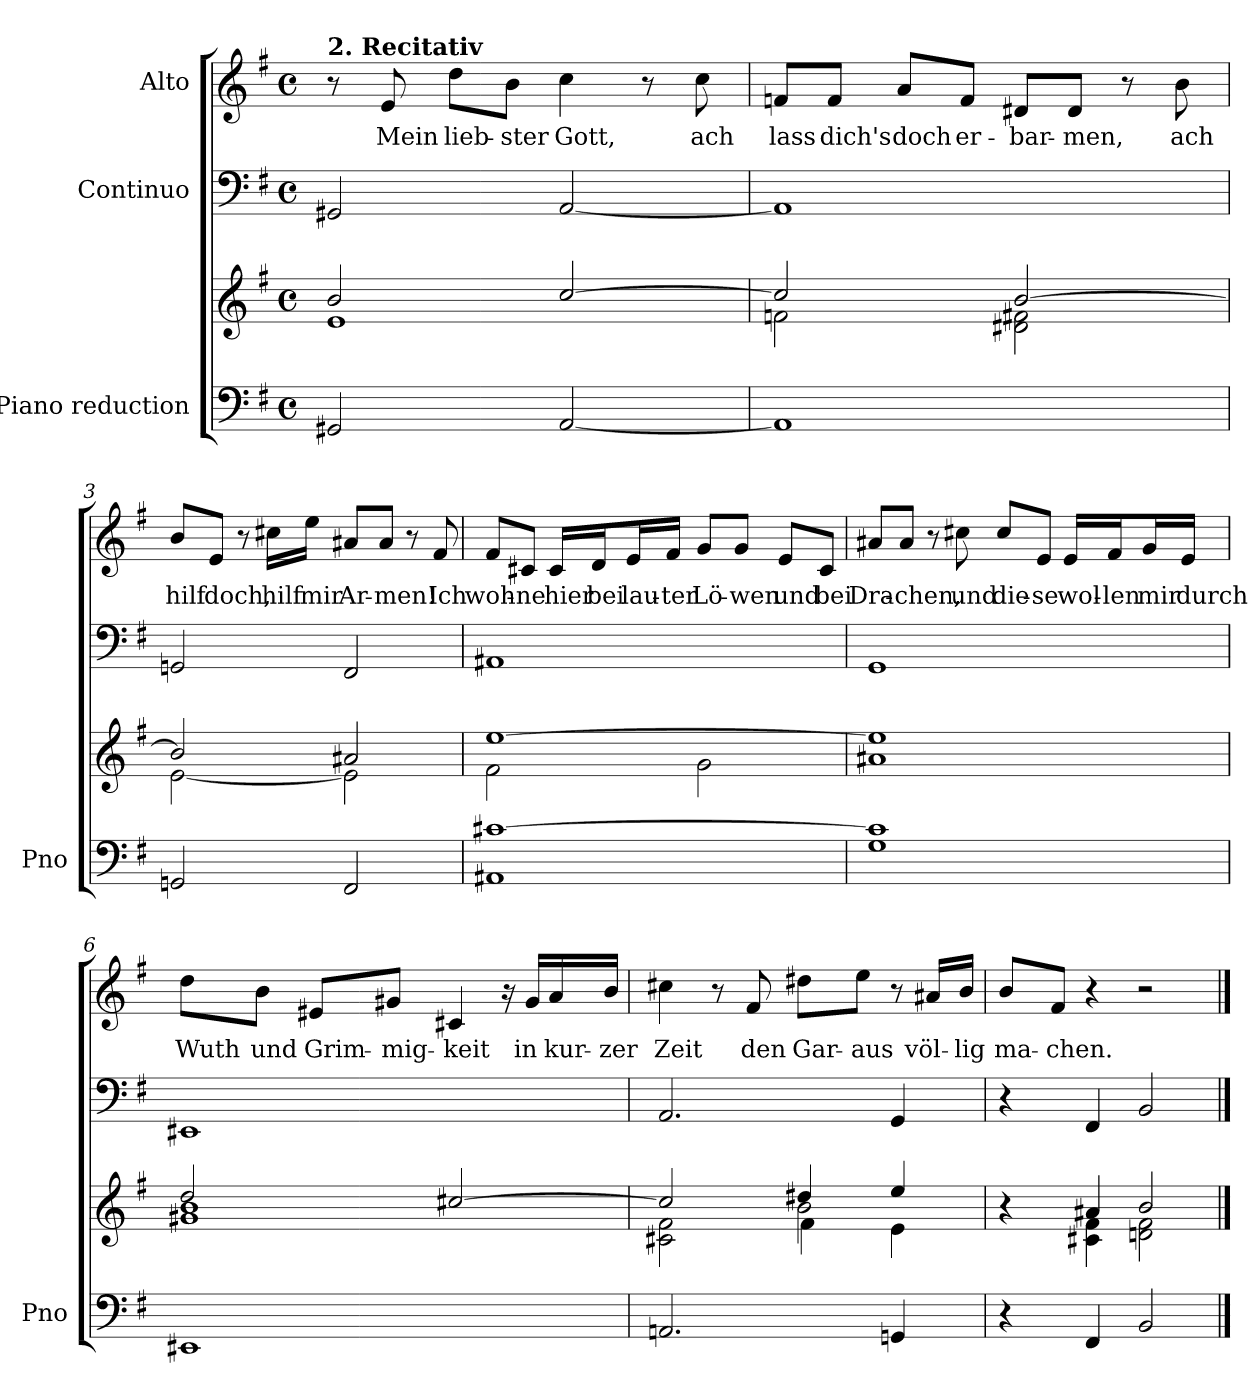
**kern	**kern	**kern	**kern	**text
*part3	*part3	*part2	*part1	*part1
*staff4	*staff3	*staff2	*staff1	*staff1
*I"Piano  reduction	*	*I"Continuo	*I"Alto	*
*I'Pno	*	*	*	*
*stria5	*stria5	*	*	*
*clefF4	*clefG2	*clefF4	*clefG2	*
*k[f#]	*k[f#]	*k[f#]	*k[f#]	*
*M4/4	*M4/4	*M4/4	*M4/4	*
*met(c)	*met(c)	*met(c)	*met(c)	*
=1	=1	=1	=1	=1
*	*^	*	*	*
!	!	!	!	!LO:TX:a:B:t=2. Recitativ	!
2GG#X/	2b/	1e	2GG#X/	8r	.
!	!	!	!	!	!LO:LY:b
.	.	.	.	8e/	Mein
!	!	!	!	!	!LO:LY:b
.	.	.	.	8dd\L	lieb-
!	!	!	!	!	!LO:LY:b
.	.	.	.	8b\J	-ster
!	!	!	!	!	!LO:LY:b
[2AA/	[2cc/	.	[2AA/	4cc\	Gott,
.	.	.	.	8r	.
!	!	!	!	!	!LO:LY:b
.	.	.	.	8cc\	ach
=2	=2	=2	=2	=2	=2
!	!	!	!	!	!LO:LY:b
1AA]	2cc/]	2fn\	1AA]	8fn/L	lass
!	!	!	!	!	!LO:LY:b
.	.	.	.	8f/J	dich's
!	!	!	!	!	!LO:LY:b
.	.	.	.	8a/L	doch
!	!	!	!	!	!LO:LY:b
.	.	.	.	8f/J	er-
!	!	!	!	!	!LO:LY:b
.	[2b/	2d#X\ 2f#X\	.	8d#X/L	-bar-
!	!	!	!	!	!LO:LY:b
.	.	.	.	8d#/J	-men,
.	.	.	.	8r	.
!	!	!	!	!	!LO:LY:b
.	.	.	.	8b\	ach
=3	=3	=3	=3	=3	=3
!	!	!	!	!	!LO:LY:b
2GGn/	2b/]	[2e\	2GGn/	8b/L	hilf
!	!	!	!	!	!LO:LY:b
.	.	.	.	8e/J	doch,
.	.	.	.	8r	.
!	!	!	!	!	!LO:LY:b
.	.	.	.	16cc#X\LL	hilf
!	!	!	!	!	!LO:LY:b
.	.	.	.	16ee\JJ	mir
!	!	!	!	!	!LO:LY:b
2FF#/	2a#X/	2e\]	2FF#/	8a#X/L	Ar-
!	!	!	!	!	!LO:LY:b
.	.	.	.	8a#/J	-men!
.	.	.	.	8r	.
!	!	!	!	!	!LO:LY:b
.	.	.	.	8f#/	Ich
=4	=4	=4	=4	=4	=4
*^	*	*	*	*	*
!	!	!	!	!	!	!LO:LY:b
[1c#X	1AA#X	[1ee	2f#\	1AA#X	8f#/L	woh-
!	!	!	!	!	!	!LO:LY:b
.	.	.	.	.	8c#X/J	-ne
!	!	!	!	!	!	!LO:LY:b
.	.	.	.	.	16c#/LL	hier
!	!	!	!	!	!	!LO:LY:b
.	.	.	.	.	16d/J	bei
!	!	!	!	!	!	!LO:LY:b
.	.	.	.	.	16e/L	lau-
!	!	!	!	!	!	!LO:LY:b
.	.	.	.	.	16f#/JJ	-ter
!	!	!	!	!	!	!LO:LY:b
.	.	.	2g\	.	8g/L	Lö-
!	!	!	!	!	!	!LO:LY:b
.	.	.	.	.	8g/J	-wen
!	!	!	!	!	!	!LO:LY:b
.	.	.	.	.	8e/L	und
!	!	!	!	!	!	!LO:LY:b
.	.	.	.	.	8c#/J	bei
!!LO:LB:g=z
=5	=5	=5	=5	=5	=5	=5
!	!	!	!	!	!	!LO:LY:b
1c#]	1G	1ee]	1a#X	1GG	8a#X/L	Dra-
!	!	!	!	!	!	!LO:LY:b
.	.	.	.	.	8a#/J	-chen,
.	.	.	.	.	8r	.
!	!	!	!	!	!	!LO:LY:b
.	.	.	.	.	8cc#X\	und
!	!	!	!	!	!	!LO:LY:b
.	.	.	.	.	8cc#/L	die-
!	!	!	!	!	!	!LO:LY:b
.	.	.	.	.	8e/J	-se
!	!	!	!	!	!	!LO:LY:b
.	.	.	.	.	16e/LL	wol-
!	!	!	!	!	!	!LO:LY:b
.	.	.	.	.	16f#/J	-len
!	!	!	!	!	!	!LO:LY:b
.	.	.	.	.	16g/L	mir
!	!	!	!	!	!	!LO:LY:b
.	.	.	.	.	16e/JJ	durch
*v	*v	*	*	*	*	*
=6	=6	=6	=6	=6	=6
!	!	!	!	!	!LO:LY:b
1EE#X	2dd/	1g#X 1b	1EE#X	8dd\L	Wuth
!	!	!	!	!	!LO:LY:b
.	.	.	.	8b\J	und
!	!	!	!	!	!LO:LY:b
.	.	.	.	8e#X/L	Grim-
!	!	!	!	!	!LO:LY:b
.	.	.	.	8g#X/J	-mig-
!	!	!	!	!	!LO:LY:b
.	[2cc#X/	.	.	4c#X/	-keit
.	.	.	.	16r	.
!	!	!	!	!	!LO:LY:b
.	.	.	.	16g#/LL	in
!	!	!	!	!	!LO:LY:b
.	.	.	.	16a/	kur-
!	!	!	!	!	!LO:LY:b
.	.	.	.	16b/JJ	-zer
=7	=7	=7	=7	=7	=7
*	*	*^	*	*	*
!	!	!	!	!	!	!LO:LY:b
2.AAn/	2cc#/]	2c#X\ 2f#\	2ryy	2.AA/	4cc#X\	Zeit
.	.	.	.	.	8r	.
!	!	!	!	!	!	!LO:LY:b
.	.	.	.	.	8f#/	den
!	!	!	!	!	!	!LO:LY:b
.	4dd#X/	2b\	4f#\	.	8dd#X\L	Gar-
!	!	!	!	!	!	!LO:LY:b
.	.	.	.	.	8ee\J	-aus
4GGn/	4ee/	.	4e\	4GG/	8r	.
!	!	!	!	!	!	!LO:LY:b
.	.	.	.	.	16a#X/LL	völ-
!	!	!	!	!	!	!LO:LY:b
.	.	.	.	.	16b/JJ	-lig
*	*	*v	*v	*	*	*
=8	=8	=8	=8	=8	=8
!	!	!	!	!	!LO:LY:b
4r	4r	4ryy	4r	8b/L	ma-
!	!	!	!	!	!LO:LY:b
.	.	.	.	8f#/J	-chen.
4FF#/	4a#X/	4c#X\ 4f#\	4FF#/	4r	.
2BB/	2b/	2dn\ 2f#\	2BB/	2r	.
*	*v	*v	*	*	*
==	==	==	==	==
*-	*-	*-	*-	*-
